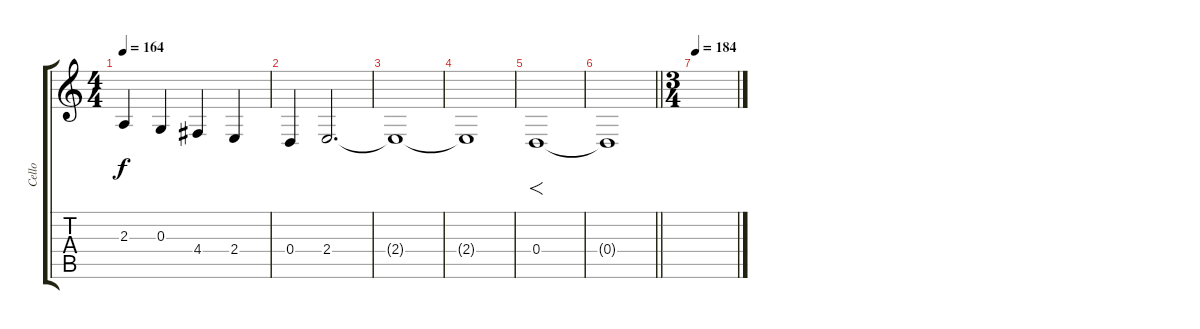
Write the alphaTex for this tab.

\track ("Cello" "Cello") {instrument cello}
\staff {score tabs}
\tuning (E4 B3 G3 D3 A2 E2) {hide}
\ts (4 4)
\tempo 164
\clef g2
\ks c
2.3.4{dy f} 0.3.4 4.4.4 2.4.4 |
0.4.4 2.4.2{d volume 5} |
2.4{t}.1 |
2.4{t}.1 |
0.4.1{f volume 6} |
\barLineRight lightlight
0.4{t}.1 |
\ts (3 4)
\tempo 184
